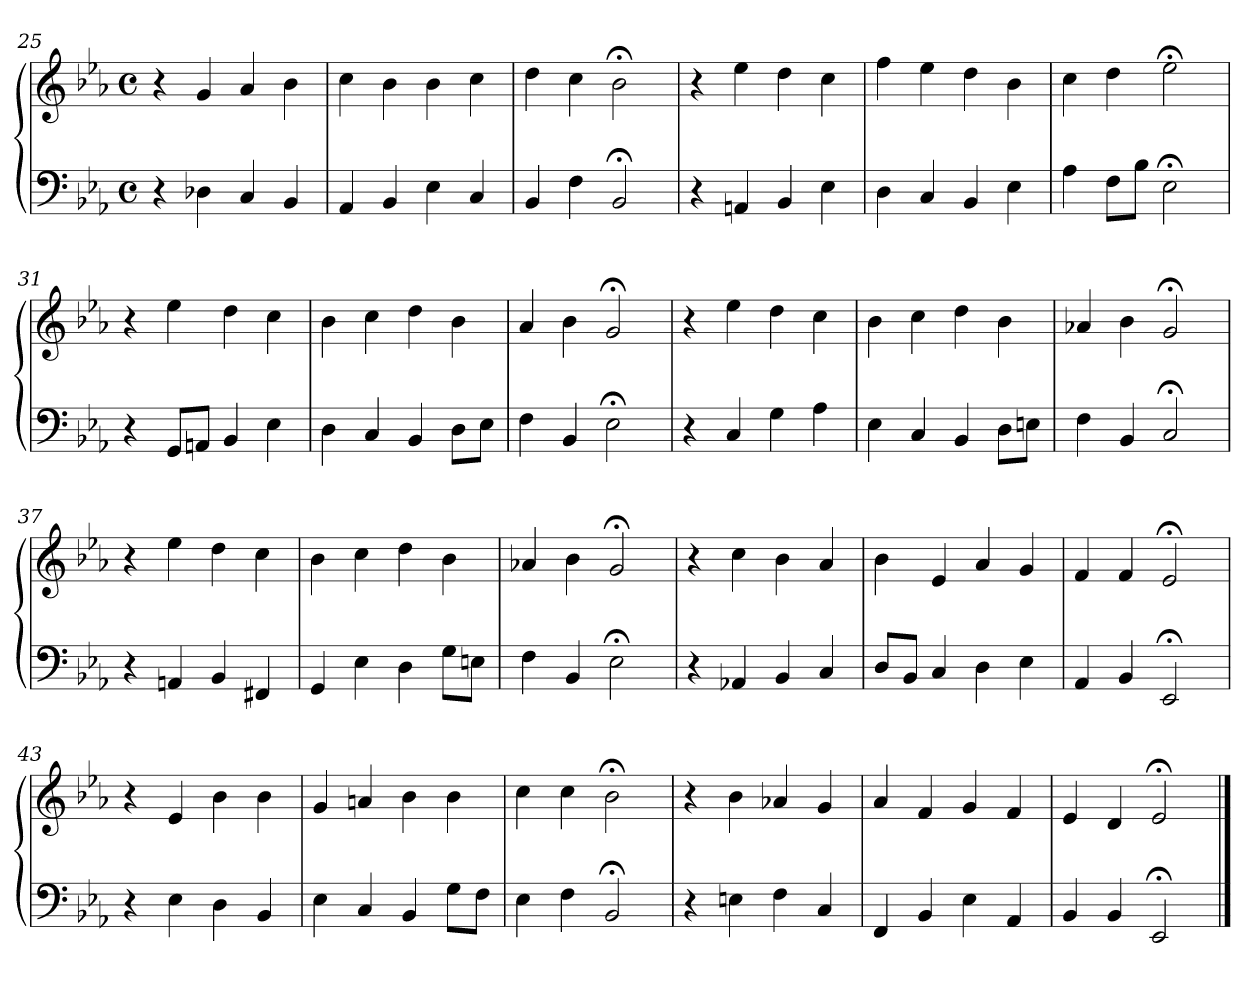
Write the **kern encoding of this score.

**kern	**kern
*part1	*part1
*staff2	*staff1
*clefF4	*clefG2
*k[b-e-a-]	*k[b-e-a-]
*M4/4	*M4/4
*met(c)	*met(c)
=25	=25
4r	4r
4D-X	4g
4C	4a-
4BB-	4b-
=26	=26
4AA-	4cc
4BB-	4b-
4E-	4b-
4C	4cc
=27	=27
4BB-	4dd
4F	4cc
2BB-;<	2b-;<
=28	=28
4r	4r
4AAn	4ee-
4BB-	4dd
4E-	4cc
=29	=29
4D	4ff
4C	4ee-
4BB-	4dd
4E-	4b-
=30	=30
4A-	4cc
8FL	4dd
8B-J	.
2E-;<	2ee-;<
!!LO:LB:g=z
=31	=31
4r	4r
8GGL	4ee-
8AAnJ	.
4BB-	4dd
4E-	4cc
=32	=32
4D	4b-
4C	4cc
4BB-	4dd
8DL	4b-
8E-J	.
=33	=33
4F	4a-
4BB-	4b-
2E-;<	2g;<
=34	=34
4r	4r
4C	4ee-
4G	4dd
4A-	4cc
=35	=35
4E-	4b-
4C	4cc
4BB-	4dd
8DL	4b-
8EnJ	.
=36	=36
4F	4a-X
4BB-	4b-
2C;<	2g;<
=37	=37
4r	4r
4AAn	4ee-
4BB-	4dd
4FF#X	4cc
!!LO:LB:g=z
=38	=38
4GG	4b-
4E-	4cc
4D	4dd
8GL	4b-
8EnJ	.
=39	=39
4F	4a-X
4BB-	4b-
2E-;<	2g;<
=40	=40
4r	4r
4AA-X	4cc
4BB-	4b-
4C	4a-
=41	=41
8DL	4b-
8BB-J	.
4C	4e-
4D	4a-
4E-	4g
=42	=42
4AA-	4f
4BB-	4f
2EE-;<	2e-;<
=43	=43
4r	4r
4E-	4e-
4D	4b-
4BB-	4b-
=44	=44
4E-	4g
4C	4an
4BB-	4b-
8GL	4b-
8FJ	.
!!LO:PB:g=z
=45	=45
4E-	4cc
4F	4cc
2BB-;<	2b-;<
=46	=46
4r	4r
4En	4b-
4F	4a-X
4C	4g
=47	=47
4FF	4a-
4BB-	4f
4E-	4g
4AA-	4f
=48	=48
4BB-	4e-
4BB-	4d
2EE-;<	2e-;<
==	==
*-	*-
